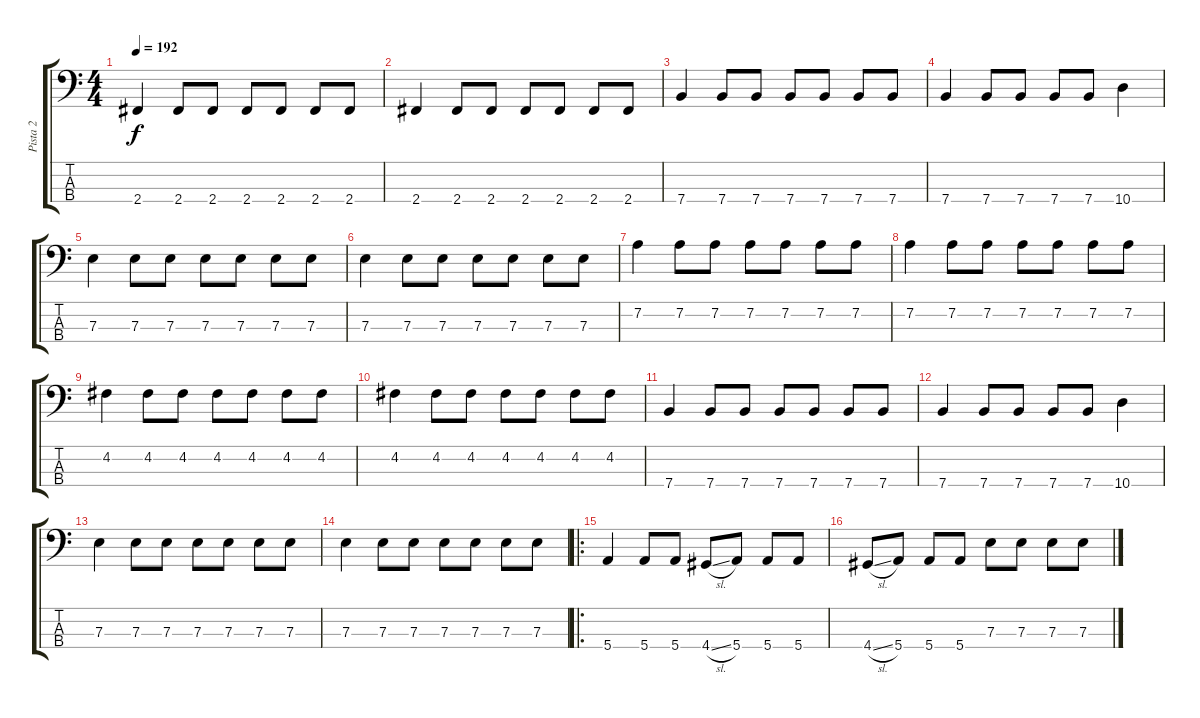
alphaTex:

\track ("Pista 2" "Pista 2") {instrument electricbasspick}
\staff {score tabs}
\tuning (G2 D2 A1 E1) {hide}
\ts (4 4)
\tempo 192
\clef f4
\ks c
2.4.4{dy f} 2.4.8 2.4.8 2.4.8 2.4.8 2.4.8 2.4.8 |
2.4.4 2.4.8 2.4.8 2.4.8 2.4.8 2.4.8 2.4.8 |
7.4.4 7.4.8 7.4.8 7.4.8 7.4.8 7.4.8 7.4.8 |
7.4.4 7.4.8 7.4.8 7.4.8 7.4.8 10.4.4 |
7.3.4 7.3.8 7.3.8 7.3.8 7.3.8 7.3.8 7.3.8 |
7.3.4 7.3.8 7.3.8 7.3.8 7.3.8 7.3.8 7.3.8 |
7.2.4 7.2.8 7.2.8 7.2.8 7.2.8 7.2.8 7.2.8 |
7.2.4 7.2.8 7.2.8 7.2.8 7.2.8 7.2.8 7.2.8 |
4.2.4 4.2.8 4.2.8 4.2.8 4.2.8 4.2.8 4.2.8 |
4.2.4 4.2.8 4.2.8 4.2.8 4.2.8 4.2.8 4.2.8 |
7.4.4 7.4.8 7.4.8 7.4.8 7.4.8 7.4.8 7.4.8 |
7.4.4 7.4.8 7.4.8 7.4.8 7.4.8 10.4.4 |
7.3.4 7.3.8 7.3.8 7.3.8 7.3.8 7.3.8 7.3.8 |
7.3.4 7.3.8 7.3.8 7.3.8 7.3.8 7.3.8 7.3.8 |
\ro
5.4.4 5.4.8 5.4.8 4.4{sl}.8 5.4.8 5.4.8 5.4.8 |
4.4{sl}.8 5.4.8 5.4.8 5.4.8 7.3.8 7.3.8 7.3.8 7.3.8
